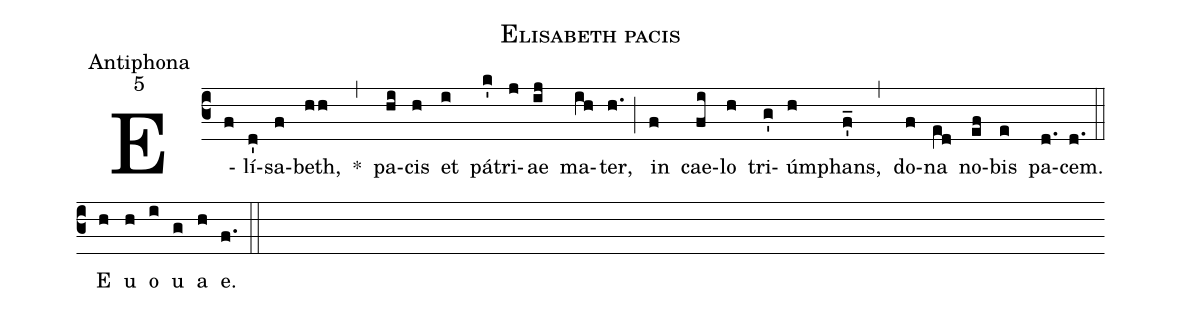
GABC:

name:Elisabeth pacis;
office-part:Antiphona;
mode:5;
%%
(c3) E(f)lí(d')sa(f)beth,(hh) *(,) pa(hi)cis(h) et(i) pá(k')tri(j)ae(ij) ma(ih)ter,(h.) (;) in(f) cae(fi)lo(h) tri(g')úm(h)phans,(f'_) (,) do(f)na(e[ll:1]d) no(ef)bis(e) pa(d.)cem.(d.) (::) <eu>E(h) u(h) o(i) u(g) a(h) e.</eu>(f.) (::)
